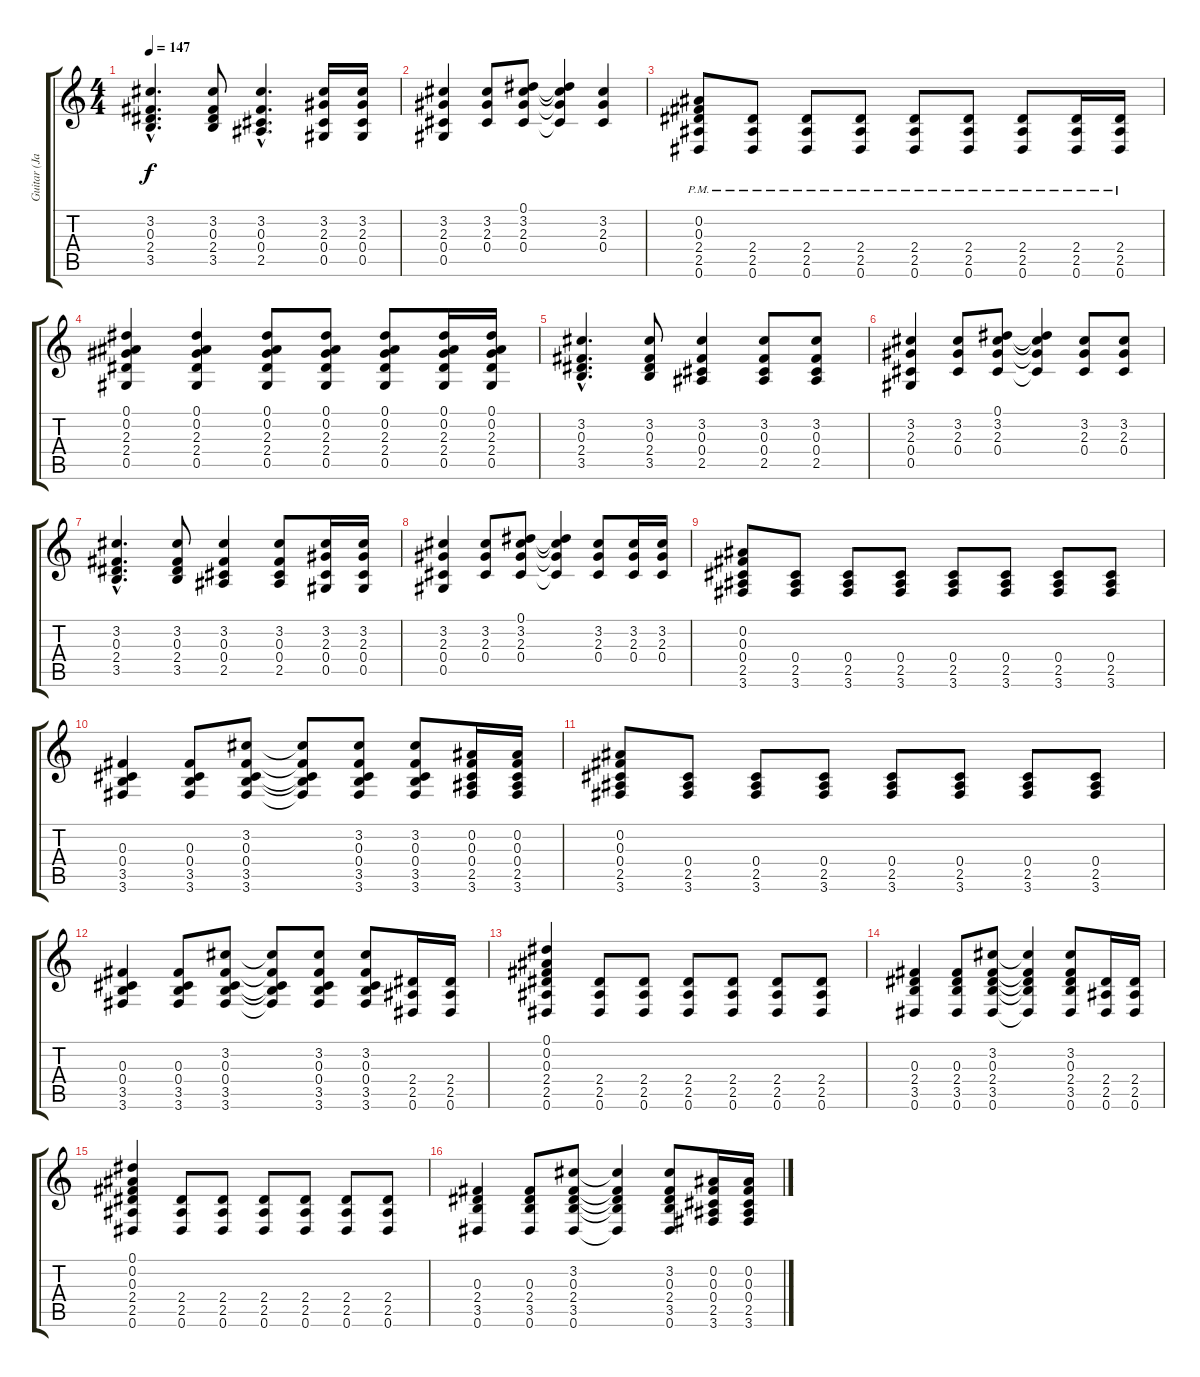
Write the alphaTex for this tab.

\track ("Guitar (James)" "Guitar (Ja") {instrument electricguitarjazz}
\staff {score tabs}
\tuning (Eb4 Bb3 Gb3 Db3 Ab2 Eb2) {hide}
\ts (4 4)
\tempo 147
\clef g2
\ks c
(3.2{hac} 0.3{hac} 2.4{hac} 3.5{hac}).4{d dy f} (3.2 0.3 2.4 3.5).8 (3.2{hac} 0.3{hac} 0.4{hac} 2.5{hac}).4{d} (3.2 2.3 0.4 0.5).16 (3.2 2.3 0.4 0.5).16 |
(3.2 2.3 0.4 0.5).4 (3.2 2.3 0.4).8 (0.1 3.2 2.3 0.4).8 (0.1{t} 3.2{t} 2.3{t} 0.4{t}).4 (3.2 2.3 0.4).4 |
(0.2 0.3 2.4 2.5{pm} 0.6).8 (2.4 2.5{pm} 0.6).8 (2.4 2.5{pm} 0.6).8 (2.4 2.5{pm} 0.6).8 (2.4 2.5{pm} 0.6).8 (2.4 2.5{pm} 0.6).8 (2.4 2.5{pm} 0.6).8 (2.4 2.5{pm} 0.6).16 (2.4 2.5{pm} 0.6).16 |
(0.1 0.2 2.3 2.4 0.5).4 (0.1 0.2 2.3 2.4 0.5).4 (0.1 0.2 2.3 2.4 0.5).8 (0.1 0.2 2.3 2.4 0.5).8 (0.1 0.2 2.3 2.4 0.5).8 (0.1 0.2 2.3 2.4 0.5).16 (0.1 0.2 2.3 2.4 0.5).16 |
(3.2{hac} 0.3{hac} 2.4{hac} 3.5{hac}).4{d} (3.2 0.3 2.4 3.5).8 (3.2 0.3 0.4 2.5).4 (3.2 0.3 0.4 2.5).8 (3.2 0.3 0.4 2.5).8 |
(3.2 2.3 0.4 0.5).4 (3.2 2.3 0.4).8 (0.1 3.2 2.3 0.4).8 (0.1{t} 3.2{t} 2.3{t} 0.4{t}).4 (3.2 2.3 0.4).8 (3.2 2.3 0.4).8 |
(3.2{hac} 0.3{hac} 2.4{hac} 3.5{hac}).4{d} (3.2 0.3 2.4 3.5).8 (3.2 0.3 0.4 2.5).4 (3.2 0.3 0.4 2.5).8 (3.2 2.3 0.4 0.5).16 (3.2 2.3 0.4 0.5).16 |
(3.2 2.3 0.4 0.5).4 (3.2 2.3 0.4).8 (0.1 3.2 2.3 0.4).8 (0.1{t} 3.2{t} 2.3{t} 0.4{t}).4 (3.2 2.3 0.4).8 (3.2 2.3 0.4).16 (3.2 2.3 0.4).16 |
(0.2 0.3 0.4 2.5 3.6).8 (0.4 2.5 3.6).8 (0.4 2.5 3.6).8 (0.4 2.5 3.6).8 (0.4 2.5 3.6).8 (0.4 2.5 3.6).8 (0.4 2.5 3.6).8 (0.4 2.5 3.6).8 |
(0.3 0.4 3.5 3.6).4 (0.3 0.4 3.5 3.6).8 (3.2 0.3 0.4 3.5 3.6).8 (3.2{t} 0.3{t} 0.4{t} 3.5{t} 3.6{t}).8 (3.2 0.3 0.4 3.5 3.6).8 (3.2 0.3 0.4 3.5 3.6).8 (0.2 0.3 0.4 2.5 3.6).16 (0.2 0.3 0.4 2.5 3.6).16 |
(0.2 0.3 0.4 2.5 3.6).8 (0.4 2.5 3.6).8 (0.4 2.5 3.6).8 (0.4 2.5 3.6).8 (0.4 2.5 3.6).8 (0.4 2.5 3.6).8 (0.4 2.5 3.6).8 (0.4 2.5 3.6).8 |
(0.3 0.4 3.5 3.6).4 (0.3 0.4 3.5 3.6).8 (3.2 0.3 0.4 3.5 3.6).8 (3.2{t} 0.3{t} 0.4{t} 3.5{t} 3.6{t}).8 (3.2 0.3 0.4 3.5 3.6).8 (3.2 0.3 0.4 3.5 3.6).8 (2.4 2.5 0.6).16 (2.4 2.5 0.6).16 |
(0.1 0.2 0.3 2.4 2.5 0.6).4 (2.4 2.5 0.6).8 (2.4 2.5 0.6).8 (2.4 2.5 0.6).8 (2.4 2.5 0.6).8 (2.4 2.5 0.6).8 (2.4 2.5 0.6).8 |
(0.3 2.4 3.5 0.6).4 (0.3 2.4 3.5 0.6).8 (3.2 0.3 2.4 3.5 0.6).8 (3.2{t} 0.3{t} 2.4{t} 3.5{t} 0.6{t}).4 (3.2 0.3 2.4 3.5 0.6).8 (2.4 2.5 0.6).16 (2.4 2.5 0.6).16 |
(0.1 0.2 0.3 2.4 2.5 0.6).4 (2.4 2.5 0.6).8 (2.4 2.5 0.6).8 (2.4 2.5 0.6).8 (2.4 2.5 0.6).8 (2.4 2.5 0.6).8 (2.4 2.5 0.6).8 |
(0.3 2.4 3.5 0.6).4 (0.3 2.4 3.5 0.6).8 (3.2 0.3 2.4 3.5 0.6).8 (3.2{t} 0.3{t} 2.4{t} 3.5{t} 0.6{t}).4 (3.2 0.3 2.4 3.5 0.6).8 (0.2 0.3 0.4 2.5 3.6).16 (0.2 0.3 0.4 2.5 3.6).16
